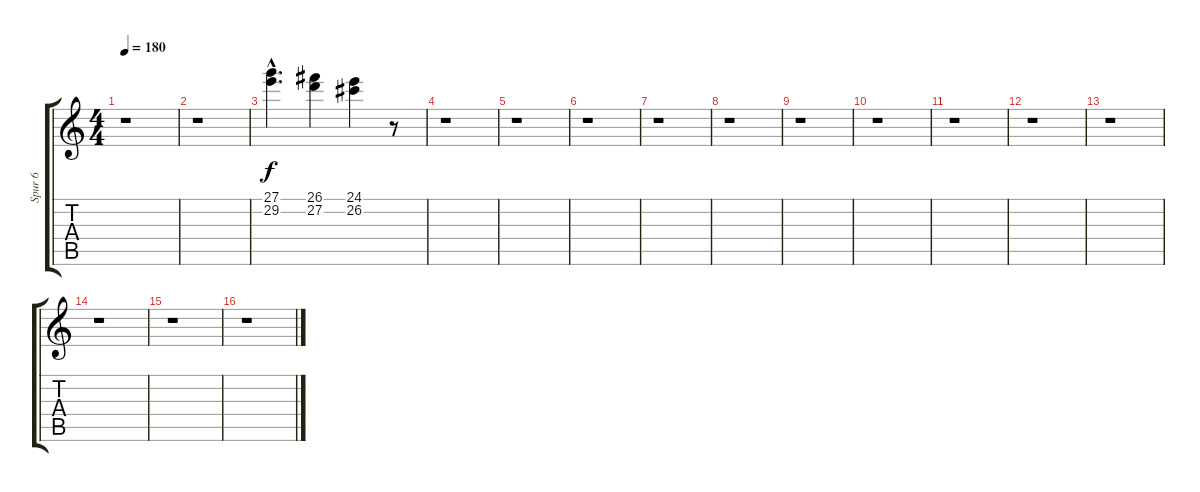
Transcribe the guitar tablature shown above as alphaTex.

\track ("Spur 6" "Spur 6") {instrument vibraphone}
\staff {score tabs}
\tuning (E4 B3 G3 D3 A2 E2) {hide}
\ts (4 4)
\tempo 180
\clef g2
\ks c
r.1{dy f} |
r.1 |
(27.1{hac} 29.2{hac}).4{d} (26.1 27.2).4 (24.1 26.2).4 r.8 |
r.1 |
r.1 |
r.1 |
r.1 |
r.1 |
r.1 |
r.1 |
r.1 |
r.1 |
r.1 |
r.1 |
r.1 |
r.1
